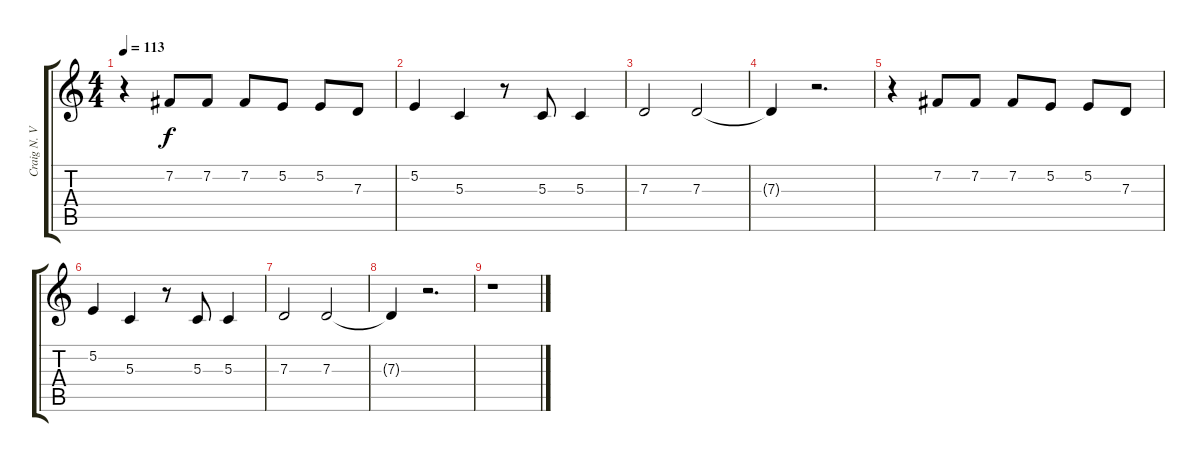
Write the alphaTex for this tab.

\track ("Craig N. Voice" "Craig N. V") {instrument clarinet}
\staff {score tabs}
\tuning (E4 B3 G3 D3 A2 E2) {hide}
\ts (4 4)
\tempo 113
\clef g2
\ks c
r.4{dy f} 7.2.8 7.2.8 7.2.8 5.2.8 5.2.8 7.3.8 |
5.2.4 5.3.4 r.8 5.3.8 5.3.4 |
7.3.2 7.3.2 |
7.3{t}.4 r.2{d} |
r.4 7.2.8 7.2.8 7.2.8 5.2.8 5.2.8 7.3.8 |
5.2.4 5.3.4 r.8 5.3.8 5.3.4 |
7.3.2 7.3.2{volume 6} |
7.3{t}.4 r.2{d} |
r.1
